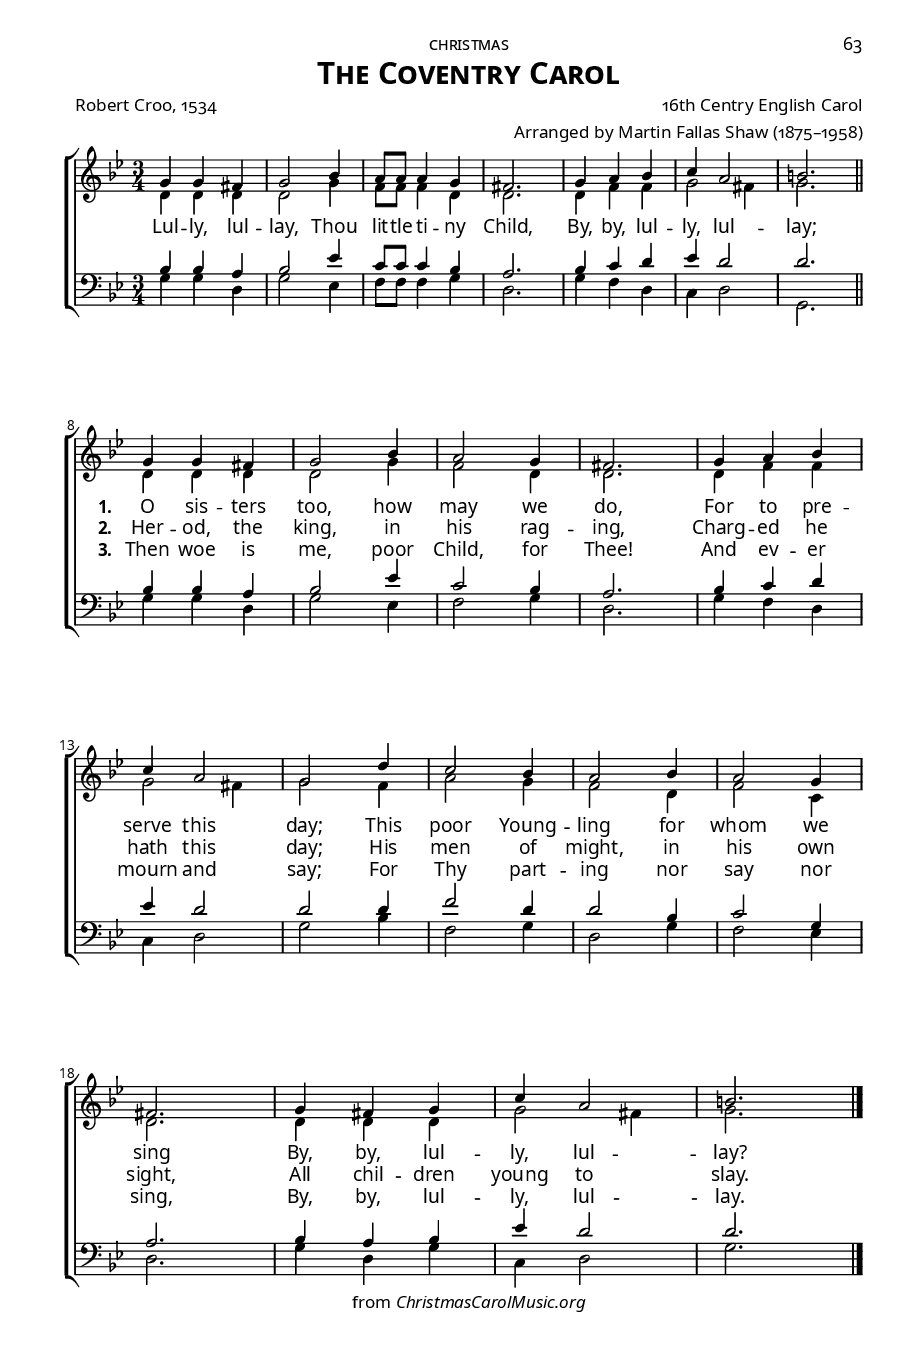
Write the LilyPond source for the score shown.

\version "2.14.2"
\include "util.ly"
\header {
  title = \markup{\override #'(font-name . "Garamond Premier Pro Semibold"){ \abs-fontsize #15 \smallCapsOldStyle"The Coventry Carol"}}
  poet = \markup\oldStyleNum"Robert Croo, 1534"
  composer = \markup\oldStyleNum"16th Centry English Carol"
  arranger = \markup\oldStyleNum"Arranged by Martin Fallas Shaw (1875–1958)"
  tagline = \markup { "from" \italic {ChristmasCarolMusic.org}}
}
\paper {
  paper-height = 9\in
  paper-width = 6\in
  indent = 0\in
  %system-system-spacing = #'((basic-distance . 10) (padding . 0))
  %system-system-spacing =
  %  #'((basic-distance . 0)
  %     (minimum-distance . 0)
  %     (padding . -0.35)
  %     (stretchability . 100))
  ragged-last-bottom = ##f
  ragged-bottom = ##f
  two-sided = ##t
  inner-margin = 0.5\in
  outer-margin = 0.25\in
  top-margin = 0.25\in
  bottom-margin = 0.25\in
  first-page-number = #063
  print-first-page-number = ##t
  headerLine = \markup{\override #'(font-name . "Garamond Premier Pro") \smallCapsOldStyle"christmas"}
  oddHeaderMarkup = \markup\fill-line{
     \override #'(font-name . "Garamond Premier Pro")\abs-fontsize #8.5
     \combine 
        \fill-line{"" \on-the-fly #print-page-number-check-first
        \oldStylePageNum""
        }
        \fill-line{\headerLine}
  }
  evenHeaderMarkup = \markup {
     \override #'(font-name . "Garamond Premier Pro")\abs-fontsize #8.5
     \combine
        \on-the-fly #print-page-number-check-first
        \oldStylePageNum""
        \fill-line{\headerLine}
  }
}
#(set-global-staff-size 15) \paper{ #(define fonts (make-pango-font-tree "GoudyOlSt BT" "Garamond Premier Pro" "Garamond Premier Pro" (/ 15 20))) }
global = {
  \key bes \major
  \time 3/4
}

sopMusic = \relative c'' {
  g4 g fis |
  g2 bes4 |
  a8 a a4 g |
  fis2. |
  g4 a bes |
  c a2 |
  b2. \bar "||" \break
  
  g4 g fis |
  g2 bes4 |
  a2 g4 |
  fis2. |
  g4 a bes | \break
  c a2 |
  g2 d'4 |
  
  c2 bes4 |
  a2 bes4 |
  a2 g4 | \break
  fis2. |
  g4 fis g |
  c a2 |
  b2. \bar "|."
}
sopWords = \lyricmode {
  
}

altoMusic = \relative c' {
  d4 d d |
  d2 g4 |
  f8 f f4 d |
  d2. |
  d4 f f |
  g2 fis4 |
  g2. |
  
  d4 d d |
  d2 g4 |
  f2 d4 |
  d2. |
  d4 f f |
  g2 fis4 |
  g2 f4 |
  
  a2 g4 |
  f2 d4 |
  f2 c4 |
  d2. |
  d4 d d |
  g2 fis4 |
  g2. \bar "|."
}
altoWords = \lyricmode {
  \dropLyricsXI
  Lul -- ly, lul -- lay, Thou lit -- tle ti -- ny Child,
  By, by, lul -- ly, lul -- lay;
  
  \set stanza = #"1. "
  O sis -- ters too, how may we do,
  For to pre -- serve this day;
  This poor Young -- ling for whom we sing
  By, by, lul -- ly, lul -- lay?
}
altoWordsII = \lyricmode {
  \dropLyricsXI
  \repeat unfold 16 { \skip 1 }
  \set stanza = #"2. "
  Her -- od, the king, in his rag -- ing,
  Charg -- ed he hath this day;
  His men of might, in his own sight,
  All chil -- dren young to slay.
}
altoWordsIII = \lyricmode {
  \dropLyricsXI
  \repeat unfold 16 { \skip 1 }
  \set stanza = #"3. "
  Then woe is me, poor Child, for Thee!
  And ev -- er mourn and say;
  For Thy part -- ing nor say nor sing,
  By, by, lul -- ly, lul -- lay.
}
altoWordsIV = \lyricmode {
  \repeat unfold 2 { \skip 1 }
  \set stanza = #"4. "
  
}

tenorMusic = \relative c' {
  bes4 bes a |
  bes2 ees4 |
  c8 c c4 bes |
  a2. |
  bes4 c d |
  ees4 d2 |
  d2. |
  
  bes4 bes a |
  bes2 ees4 |
  c2 bes4 |
  a2. |
  bes4 c d |
  ees4 d2 |
  d d4 |
  
  f2 d4 |
  d2 bes4 |
  c2 g4 |
  a2. |
  bes4 a bes |
  ees d2 |
  d2. \bar "|."
}
tenorWords = \lyricmode {

}

bassMusic = \relative c' {
  g4 g d |
  g2 ees4 |
  f8 f f4 g |
  d2. |
  g4 f d |
  c d2 |
  g,2. |
  
  g'4 g d |
  g2 ees4 |
  f2 g4 |
  d2. |
  g4 f d |
  c d2 |
  g bes4 |
  
  f2 g4 |
  d2 g4 |
  f2 ees4 |
  d2. |
  g4 d g |
  c, d2 |
  g2. \bar "|."
}
bassWords = \lyricmode {

}

\score {
  <<
   \new ChoirStaff <<
%    \new Lyrics = sopranos \with { \override VerticalAxisGroup #'nonstaff-relatedstaff-spacing = #'((basic-distance . 1)) }
    \new Staff = women <<
      \new Voice = "sopranos" { \voiceOne << \global \sopMusic >> }
      \new Voice = "altos" { \voiceTwo << \global \altoMusic >> }
    >>
    \new Lyrics \with { alignAboveContext = #"women" \override VerticalAxisGroup #'nonstaff-relatedstaff-spacing = #'((basic-distance . 1))} \lyricsto "sopranos" \sopWords
    \new Lyrics = "altosIV"  \with { alignBelowContext = #"women" } \lyricsto "sopranos" \altoWordsIV
    \new Lyrics = "altosIII"  \with { alignBelowContext = #"women" } \lyricsto "sopranos" \altoWordsIII
    \new Lyrics = "altosII"  \with { alignBelowContext = #"women" } \lyricsto "sopranos" \altoWordsII
    \new Lyrics = "altos"  \with { alignBelowContext = #"women" \override VerticalAxisGroup #'nonstaff-relatedstaff-spacing = #'((padding . -0.5)) } \lyricsto "sopranos" \altoWords
   \new Staff = men <<
      \clef bass
      \new Voice = "tenors" { \voiceOne << \global \tenorMusic >> }
      \new Voice = "basses" { \voiceTwo << \global \bassMusic >> }
    >>
    \new Lyrics \with { alignAboveContext = #"men" \override VerticalAxisGroup #'nonstaff-relatedstaff-spacing = #'((basic-distance . 1)) } \lyricsto "tenors" \tenorWords
    \new Lyrics \with { alignBelowContext = #"men" \override VerticalAxisGroup #'nonstaff-relatedstaff-spacing = #'((basic-distance . 1)) } \lyricsto "basses" \bassWords
  >>
%    \new PianoStaff << \new Staff { \new Voice { \pianoRH } } \new Staff { \clef "bass" \pianoLH } >>
  >>
  \layout {
    \context {
      \Score
      %\override SpacingSpanner #'base-shortest-duration = #(ly:make-moment 1 8)
      %\override SpacingSpanner #'common-shortest-duration = #(ly:make-moment 1 4)
    }
    \context {
      % Remove all empty staves
      % \Staff \RemoveEmptyStaves \override VerticalAxisGroup #'remove-first = ##t
    }
  }
  \midi {
    \tempo 4 = 90
    \set Staff.midiInstrument = "flute"
  
    \context {
      \Voice
      \remove "Dynamic_performer"
    }
  }
}
